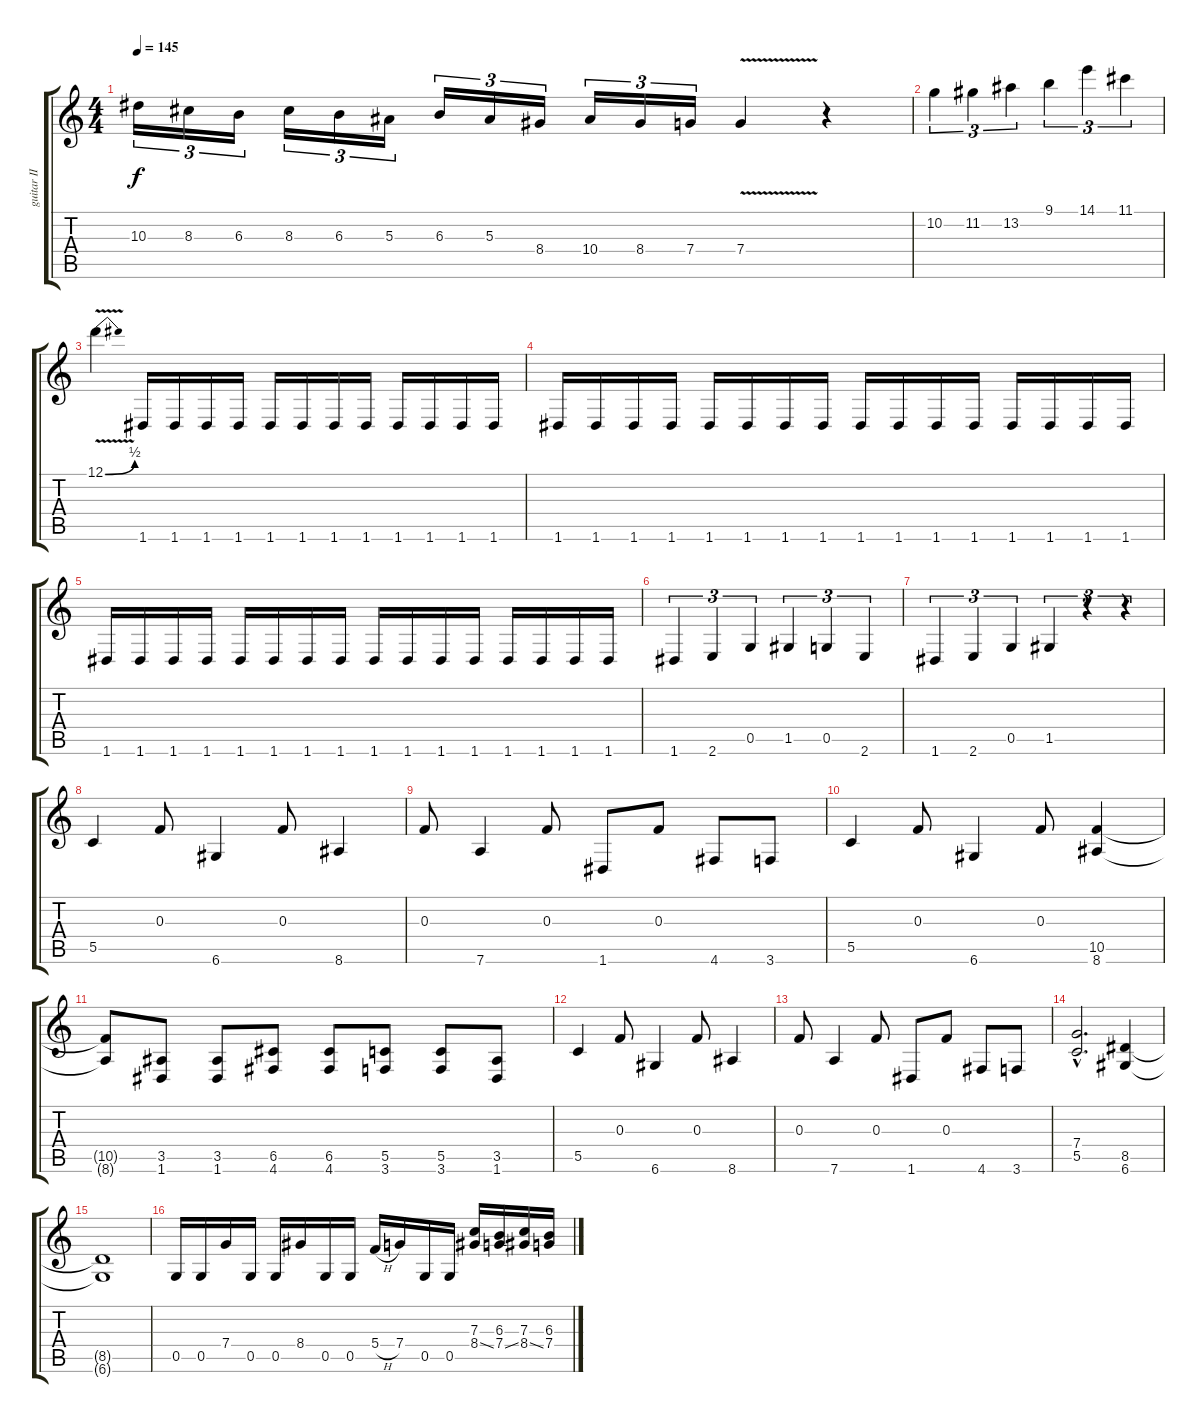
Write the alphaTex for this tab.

\track ("guitar II" "guitar II") {instrument distortionguitar}
\staff {score tabs}
\tuning (D4 A3 F3 C3 G2 D2) {hide}
\ts (4 4)
\tempo 145
\clef g2
\ks c
10.3.16{tu (3 2) dy f} 8.3.16{tu (3 2)} 6.3.16{tu (3 2)} 8.3.16{tu (3 2)} 6.3.16{tu (3 2)} 5.3.16{tu (3 2)} 6.3.16{tu (3 2)} 5.3.16{tu (3 2)} 8.4.16{tu (3 2)} 10.4.16{tu (3 2)} 8.4.16{tu (3 2)} 7.4.16{tu (3 2)} 7.4{v}.4 r.4 |
10.2.4{tu (3 2)} 11.2.4{tu (3 2)} 13.2.4{tu (3 2)} 9.1.4{tu (3 2)} 14.1.4{tu (3 2)} 11.1.4{tu (3 2)} |
12.1{be (bend 0 0 60 2) v}.4 1.6.16 1.6.16 1.6.16 1.6.16 1.6.16 1.6.16 1.6.16 1.6.16 1.6.16 1.6.16 1.6.16 1.6.16 |
1.6.16 1.6.16 1.6.16 1.6.16 1.6.16 1.6.16 1.6.16 1.6.16 1.6.16 1.6.16 1.6.16 1.6.16 1.6.16 1.6.16 1.6.16 1.6.16 |
1.6.16 1.6.16 1.6.16 1.6.16 1.6.16 1.6.16 1.6.16 1.6.16 1.6.16 1.6.16 1.6.16 1.6.16 1.6.16 1.6.16 1.6.16 1.6.16 |
1.6.4{tu (3 2)} 2.6.4{tu (3 2)} 0.5.4{tu (3 2)} 1.5.4{tu (3 2)} 0.5.4{tu (3 2)} 2.6.4{tu (3 2)} |
1.6.4{tu (3 2)} 2.6.4{tu (3 2)} 0.5.4{tu (3 2)} 1.5.4{tu (3 2)} r.4{tu (3 2)} r.4{tu (3 2)} |
5.5.4 0.3.8 6.6.4 0.3.8 8.6.4 |
0.3.8 7.6.4 0.3.8 1.6.8 0.3.8 4.6.8 3.6.8 |
5.5.4 0.3.8 6.6.4 0.3.8 (10.5 8.6).4 |
(10.5{t} 8.6{t}).8 (3.5 1.6).8 (3.5 1.6).8 (6.5 4.6).8 (6.5 4.6).8 (5.5 3.6).8 (5.5 3.6).8 (3.5 1.6).8 |
5.5.4 0.3.8 6.6.4 0.3.8 8.6.4 |
0.3.8 7.6.4 0.3.8 1.6.8 0.3.8 4.6.8 3.6.8 |
(7.4{hac} 5.5{hac}).2{d} (8.5 6.6).4 |
(8.5{t} 6.6{t}).1 |
0.5.16 0.5.16 7.4.16 0.5.16 0.5.16 8.4.16 0.5.16 0.5.16 5.4{h}.16 7.4.16 0.5.16 0.5.16 (7.3 8.4{ss}).16 (6.3 7.4{ss}).16 (7.3 8.4{ss}).16 (6.3 7.4).16
